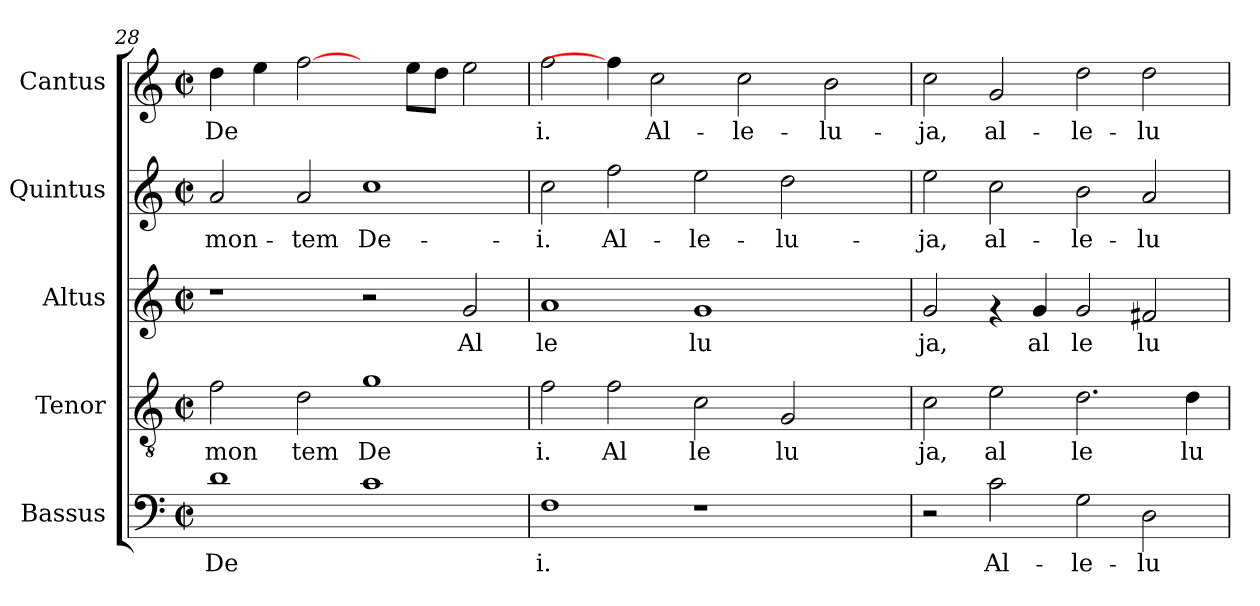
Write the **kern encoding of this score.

**kern	**text	**kern	**text	**kern	**text	**kern	**text	**kern	**text
*part5	*part5	*part4	*part4	*part3	*part3	*part2	*part2	*part1	*part1
*staff5	*staff5	*staff4	*staff4	*staff3	*staff3	*staff2	*staff2	*staff1	*staff1
*I"Bassus	*	*I"Tenor	*	*I"Altus	*	*I"Quintus	*	*I"Cantus	*
!!LO:LB:g=z
*clefF4	*	*clefGv2	*	*clefG2	*	*clefG2	*	*clefG2	*
*k[]	*	*k[]	*	*k[]	*	*k[]	*	*k[]	*
*C:	*	*C:	*	*C:	*	*C:	*	*C:	*
*M2/2	*	*M2/2	*	*M2/2	*	*M2/2	*	*M2/2	*
*met(c|)	*	*met(c|)	*	*met(c|)	*	*met(c|)	*	*met(c|)	*
=28	=28	=28	=28	=28	=28	=28	=28	=28	=28
!	!LO:LY:b:cj	!	!LO:LY:b:cj	!	!	!	!LO:LY:b:cj	!	!LO:LY:b:cj
1d	De-	2f\	mon	1r	.	2a/	mon-	4dd\	De-
!	!	!	!	!	!	!	!	!	!LO:LY:b:cj
.	.	.	.	.	.	.	.	4ee\	--
!	!	!	!LO:LY:b:cj	!	!	!	!LO:LY:b:cj	!	!LO:LY:b:cj
.	.	2d\	tem	.	.	2a/	-tem	[2ff\	--
!	!LO:LY:b:cj	!	!LO:LY:b:cj	!	!	!	!LO:LY:b:cj	!	!
1c	--	1g	De	2r	.	1cc	De-	4ryy	.
!	!	!	!	!	!	!	!	!	!LO:LY:b:cj
.	.	.	.	.	.	.	.	8ee\L	--
!	!	!	!	!	!	!	!	!	!LO:LY:b:cj
.	.	.	.	.	.	.	.	8dd\J	--
!	!	!	!	!	!LO:LY:b:cj	!	!	!	!LO:LY:b:cj
.	.	.	.	2g/	Al	.	.	2ee\	--
=29	=29	=29	=29	=29	=29	=29	=29	=29	=29
!	!LO:LY:b:cj	!	!LO:LY:b:cj	!	!LO:LY:b:cj	!	!LO:LY:b:cj	!	!LO:LY:b:cj
1F	-i.	2f\	i.	1a	le	2cc\	-i.	2ff\	-i.
!	!	!	!LO:LY:b:cj	!	!	!	!LO:LY:b:cj	!	!
.	.	2f\	Al	.	.	2ff\	Al-	4ff\]	.
!	!	!	!	!	!	!	!	!	!LO:LY:b:cj
.	.	.	.	.	.	.	.	2cc\	Al-
!	!	!	!LO:LY:b:cj	!	!LO:LY:b:cj	!	!LO:LY:b:cj	!	!
1r	.	2c\	le	1g	lu	2ee\	-le-	.	.
!	!	!	!	!	!	!	!	!	!LO:LY:b:cj
.	.	.	.	.	.	.	.	2cc\	-le-
!	!	!	!LO:LY:b:cj	!	!	!	!LO:LY:b:cj	!	!
.	.	2G/	lu	.	.	2dd\	-lu-	.	.
!	!	!	!	!	!	!	!	!	!LO:LY:b:cj
.	.	.	.	.	.	.	.	2b\	-lu-
4ryy	.	4ryy	.	4ryy	.	4ryy	.	.	.
=30	=30	=30	=30	=30	=30	=30	=30	=30	=30
!	!	!	!LO:LY:b:cj	!	!LO:LY:b:cj	!	!LO:LY:b:cj	!	!LO:LY:b:cj
2r	.	2c\	ja,	2g/	ja,	2ee\	-ja,	2cc\	-ja,
!	!LO:LY:b:cj	!	!LO:LY:b:cj	!	!	!	!LO:LY:b:cj	!	!LO:LY:b:cj
2c\	Al-	2e\	al	4rf	.	2cc\	al-	2g/	al-
!	!	!	!	!	!LO:LY:b:cj	!	!	!	!
.	.	.	.	4g/	al	.	.	.	.
!	!LO:LY:b:cj	!	!LO:LY:b:cj	!	!LO:LY:b:cj	!	!LO:LY:b:cj	!	!LO:LY:b:cj
2G\	-le-	2.d\	le	2g/	le	2b\	-le-	2dd\	-le-
!	!LO:LY:b:cj	!	!	!	!LO:LY:b:cj	!	!LO:LY:b:cj	!	!LO:LY:b:cj
2D\	-lu-	.	.	2f#X/	lu	2a/	-lu-	2dd\	-lu-
!	!	!	!LO:LY:b:cj	!	!	!	!	!	!
.	.	4d\	lu	.	.	.	.	.	.
=	=	=	=	=	=	=	=	=	=
*-	*-	*-	*-	*-	*-	*-	*-	*-	*-
